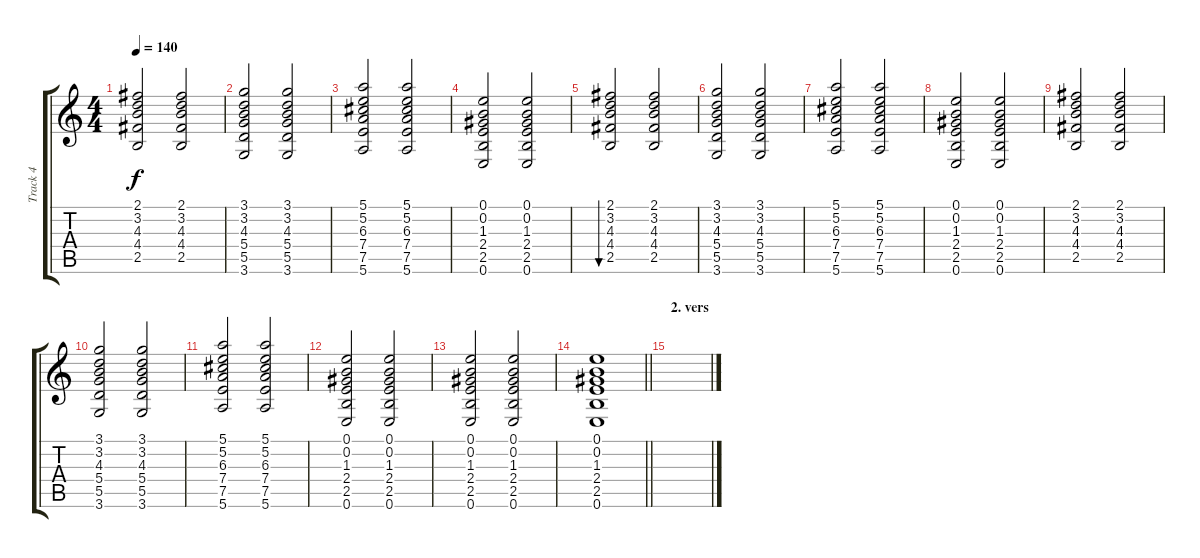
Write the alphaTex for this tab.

\track ("Track 4" "Track 4") {instrument overdrivenguitar}
\staff {score tabs}
\tuning (E4 B3 G3 D3 A2 E2) {hide}
\ts (4 4)
\tempo 140
\clef g2
\ks c
(2.1 3.2 4.3 4.4 2.5).2{dy f} (2.1 3.2 4.3 4.4 2.5).2 |
(3.1 3.2 4.3 5.4 5.5 3.6).2 (3.1 3.2 4.3 5.4 5.5 3.6).2 |
(5.1 5.2 6.3 7.4 7.5 5.6).2 (5.1 5.2 6.3 7.4 7.5 5.6).2 |
(0.1 0.2 1.3 2.4 2.5 0.6).2 (0.1 0.2 1.3 2.4 2.5 0.6).2 |
(2.1 3.2 4.3 4.4 2.5).2{bu 60} (2.1 3.2 4.3 4.4 2.5).2 |
(3.1 3.2 4.3 5.4 5.5 3.6).2 (3.1 3.2 4.3 5.4 5.5 3.6).2 |
(5.1 5.2 6.3 7.4 7.5 5.6).2 (5.1 5.2 6.3 7.4 7.5 5.6).2 |
(0.1 0.2 1.3 2.4 2.5 0.6).2 (0.1 0.2 1.3 2.4 2.5 0.6).2 |
(2.1 3.2 4.3 4.4 2.5).2 (2.1 3.2 4.3 4.4 2.5).2 |
(3.1 3.2 4.3 5.4 5.5 3.6).2 (3.1 3.2 4.3 5.4 5.5 3.6).2 |
(5.1 5.2 6.3 7.4 7.5 5.6).2 (5.1 5.2 6.3 7.4 7.5 5.6).2 |
(0.1 0.2 1.3 2.4 2.5 0.6).2 (0.1 0.2 1.3 2.4 2.5 0.6).2 |
(0.1 0.2 1.3 2.4 2.5 0.6).2 (0.1 0.2 1.3 2.4 2.5 0.6).2 |
\barLineRight lightlight
(0.1 0.2 1.3 2.4 2.5 0.6).1 |
\section ("" "2. vers")
